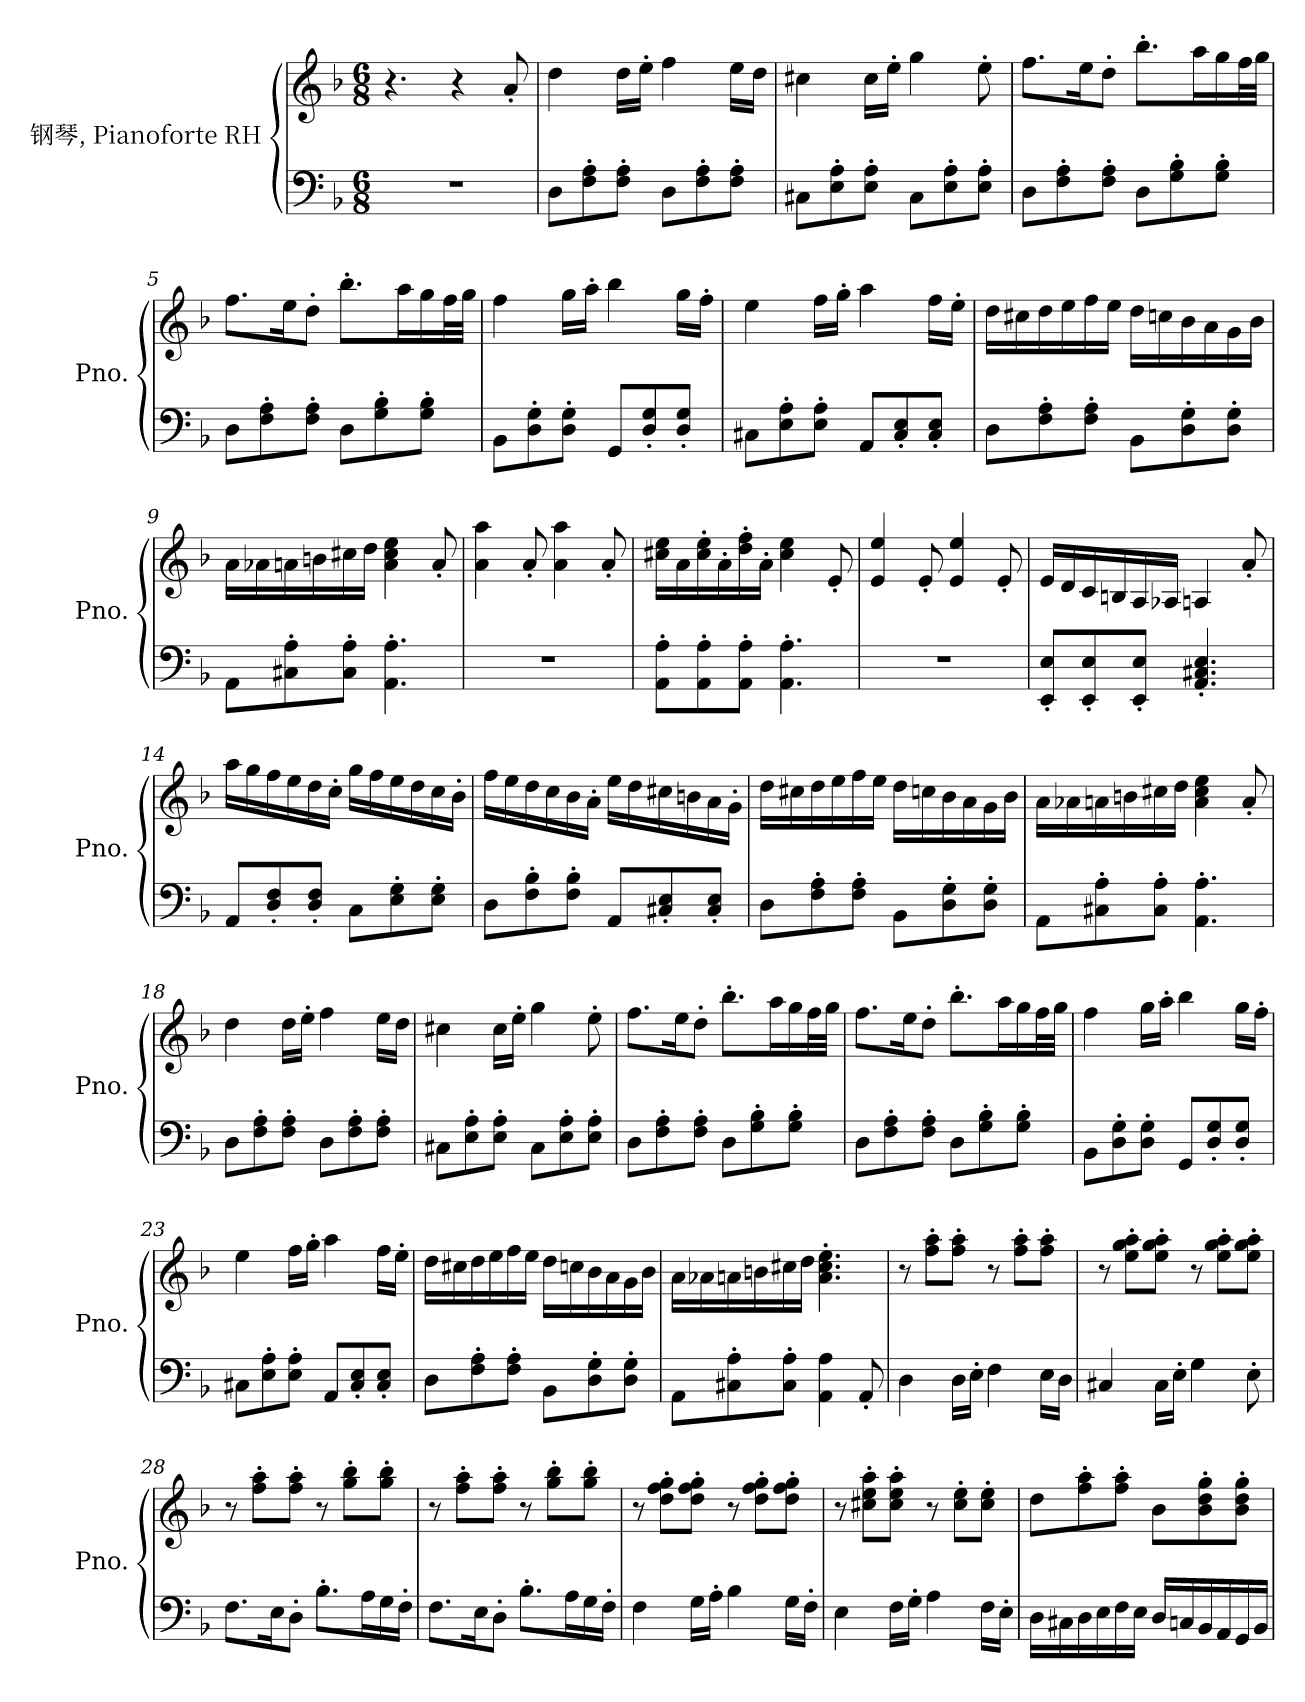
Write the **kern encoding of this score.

**kern	**kern
*part1	*part1
*staff2	*staff1
*I"钢琴, Pianoforte RH	*
*I'Pno.	*
*clefF4	*clefG2
*k[b-]	*k[b-]
*M6/8	*M6/8
*MM128	*MM128
=1	=1
2.r	4.r
.	4r
.	8a'/
=2	=2
8D\L	4dd\
8F\' 8A\'	.
8F\' 8A\'J	16dd\LL
.	16ee'\JJ
8D\L	4ff\
8F\' 8A\'	.
8F\' 8A\'J	16ee\LL
.	16dd\JJ
=3	=3
8C#X\L	4cc#X\
8E\' 8A\'	.
8E\' 8A\'J	16cc#\LL
.	16ee'\JJ
8C#\L	4gg\
8E\' 8A\'	.
8E\' 8A\'J	8ee'\
=4	=4
8D\L	8.ff\L
8F\' 8A\'	.
.	16ee\K
8F\' 8A\'J	8dd'\J
8D\L	8.bb-'\L
8G\' 8B-\'	.
.	16aa\L
8G\' 8B-\'J	16gg\
.	32ff\L
.	32gg\JJJ
=5	=5
8D\L	8.ff\L
8F\' 8A\'	.
.	16ee\K
8F\' 8A\'J	8dd'\J
8D\L	8.bb-'\L
8G\' 8B-\'	.
.	16aa\L
8G\' 8B-\'J	16gg\
.	32ff\L
.	32gg\JJJ
!!LO:LB:g=z
=6	=6
8BB-\L	4ff\
8D\' 8G\'	.
8D\' 8G\'J	16gg\LL
.	16aa'\JJ
8GG/L	4bb-\
8D/' 8G/'	.
8D/' 8G/'J	16gg\LL
.	16ff'\JJ
=7	=7
8C#X\L	4ee\
8E\' 8A\'	.
8E\' 8A\'J	16ff\LL
.	16gg'\JJ
8AA/L	4aa\
8C#/' 8E/'	.
8C#/' 8E/'J	16ff\LL
.	16ee'\JJ
=8	=8
8D\L	16dd\LL
.	16cc#X\
8F\' 8A\'	16dd\
.	16ee\
8F\' 8A\'J	16ff\
.	16ee\JJ
8BB-\L	16dd\LL
.	16ccn\
8D\' 8G\'	16b-\
.	16a\
8D\' 8G\'J	16g\
.	16b-\JJ
=9	=9
8AA\L	16a\LL
.	16a-X\
8C#X\' 8A\'	16an\
.	16bn\
8C#\' 8A\'J	16cc#X\
.	16dd\JJ
4.AA\' 4.A\'	4a\ 4cc#\ 4ee\
.	8a'/
!!LO:LB:g=z
=10	=10
2.r	4a\ 4aa\
.	8a'/
.	4a\ 4aa\
.	8a'/
=11	=11
8AA\' 8A\'L	16cc#X\ 16ee\LL
.	16a\
8AA\' 8A\'	16cc#\' 16ee\'
.	16a'\
8AA\' 8A\'J	16dd\' 16ff\'
.	16a'\JJ
4.AA\' 4.A\'	4cc#\ 4ee\
.	8e'/
=12	=12
2.r	4e/ 4ee/
.	8e'/
.	4e/ 4ee/
.	8e'/
=13	=13
8EE/' 8E/'L	16e/LL
.	16d/
8EE/' 8E/'	16c/
.	16Bn/
8EE/' 8E/'J	16A/
.	16A-X/JJ
4.AA/' 4.C#X/' 4.E/'	4An/
.	8a'/
=14	=14
8AA/L	16aa\LL
.	16gg\
8D/' 8F/'	16ff\
.	16ee\
8D/' 8F/'J	16dd\
.	16cc'\JJ
8C\L	16gg\LL
.	16ff\
8E\' 8G\'	16ee\
.	16dd\
8E\' 8G\'J	16cc\
.	16b-'\JJ
!!LO:LB:g=z
=15	=15
8D\L	16ff\LL
.	16ee\
8F\' 8B-\'	16dd\
.	16cc\
8F\' 8B-\'J	16b-\
.	16a'\JJ
8AA/L	16ee\LL
.	16dd\
8C#X/' 8E/'	16cc#X\
.	16bn\
8C#/' 8E/'J	16a\
.	16g'\JJ
=16	=16
8D\L	16dd\LL
.	16cc#X\
8F\' 8A\'	16dd\
.	16ee\
8F\' 8A\'J	16ff\
.	16ee\JJ
8BB-\L	16dd\LL
.	16ccn\
8D\' 8G\'	16b-\
.	16a\
8D\' 8G\'J	16g\
.	16b-\JJ
=17	=17
8AA\L	16a\LL
.	16a-X\
8C#X\' 8A\'	16an\
.	16bn\
8C#\' 8A\'J	16cc#X\
.	16dd\JJ
4.AA\' 4.A\'	4a\ 4cc#\ 4ee\
.	8a'/
!!LO:LB:g=z
=18	=18
8D\L	4dd\
8F\' 8A\'	.
8F\' 8A\'J	16dd\LL
.	16ee'\JJ
8D\L	4ff\
8F\' 8A\'	.
8F\' 8A\'J	16ee\LL
.	16dd\JJ
=19	=19
8C#X\L	4cc#X\
8E\' 8A\'	.
8E\' 8A\'J	16cc#\LL
.	16ee'\JJ
8C#\L	4gg\
8E\' 8A\'	.
8E\' 8A\'J	8ee'\
=20	=20
8D\L	8.ff\L
8F\' 8A\'	.
.	16ee\K
8F\' 8A\'J	8dd'\J
8D\L	8.bb-'\L
8G\' 8B-\'	.
.	16aa\L
8G\' 8B-\'J	16gg\
.	32ff\L
.	32gg\JJJ
=21	=21
8D\L	8.ff\L
8F\' 8A\'	.
.	16ee\K
8F\' 8A\'J	8dd'\J
8D\L	8.bb-'\L
8G\' 8B-\'	.
.	16aa\L
8G\' 8B-\'J	16gg\
.	32ff\L
.	32gg\JJJ
=22	=22
8BB-\L	4ff\
8D\' 8G\'	.
8D\' 8G\'J	16gg\LL
.	16aa'\JJ
8GG/L	4bb-\
8D/' 8G/'	.
8D/' 8G/'J	16gg\LL
.	16ff'\JJ
!!LO:LB:g=z
=23	=23
8C#X\L	4ee\
8E\' 8A\'	.
8E\' 8A\'J	16ff\LL
.	16gg'\JJ
8AA/L	4aa\
8C#/' 8E/'	.
8C#/' 8E/'J	16ff\LL
.	16ee'\JJ
=24	=24
8D\L	16dd\LL
.	16cc#X\
8F\' 8A\'	16dd\
.	16ee\
8F\' 8A\'J	16ff\
.	16ee\JJ
8BB-\L	16dd\LL
.	16ccn\
8D\' 8G\'	16b-\
.	16a\
8D\' 8G\'J	16g\
.	16b-\JJ
=25	=25
8AA\L	16a\LL
.	16a-X\
8C#X\' 8A\'	16an\
.	16bn\
8C#\' 8A\'J	16cc#X\
.	16dd\JJ
4AA\ 4A\	4.a\' 4.cc#\' 4.ee\'
8AA'/	.
=26	=26
4D\	8r
.	8ff\' 8aa\'L
16D\LL	8ff\' 8aa\'J
16E'\JJ	.
4F\	8r
.	8ff\' 8aa\'L
16E\LL	8ff\' 8aa\'J
16D\JJ	.
!!LO:PB:g=z
=27	=27
4C#X/	8r
.	8ee\' 8gg\' 8aa\'L
16C#\LL	8ee\' 8gg\' 8aa\'J
16E'\JJ	.
4G\	8r
.	8ee\' 8gg\' 8aa\'L
8E'\	8ee\' 8gg\' 8aa\'J
=28	=28
8.F\L	8r
.	8ff\' 8aa\'L
16E\K	.
8D'\J	8ff\' 8aa\'J
8.B-'\L	8r
.	8gg\' 8bb-\'L
16A\L	.
16G\	8gg\' 8bb-\'J
16F'\JJ	.
=29	=29
8.F\L	8r
.	8ff\' 8aa\'L
16E\K	.
8D'\J	8ff\' 8aa\'J
8.B-'\L	8r
.	8gg\' 8bb-\'L
16A\L	.
16G\	8gg\' 8bb-\'J
16F'\JJ	.
=30	=30
4F\	8r
.	8dd\' 8ff\' 8gg\'L
16G\LL	8dd\' 8ff\' 8gg\'J
16A'\JJ	.
4B-\	8r
.	8dd\' 8ff\' 8gg\'L
16G\LL	8dd\' 8ff\' 8gg\'J
16F'\JJ	.
!!LO:LB:g=z
=31	=31
4E\	8r
.	8cc#X\' 8ee\' 8aa\'L
16F\LL	8cc#\' 8ee\' 8aa\'J
16G'\JJ	.
4A\	8r
.	8cc#\' 8ee\'L
16F\LL	8cc#\' 8ee\'J
16E'\JJ	.
=32	=32
16D\LL	8dd\L
16C#X\	.
16D\	8ff\' 8aa\'
16E\	.
16F\	8ff\' 8aa\'J
16E\JJ	.
16D/LL	8b-\L
16Cn/	.
16BB-/	8b-\' 8dd\' 8gg\'
16AA/	.
16GG/	8b-\' 8dd\' 8gg\'J
16BB-/JJ	.
=	=
*-	*-
